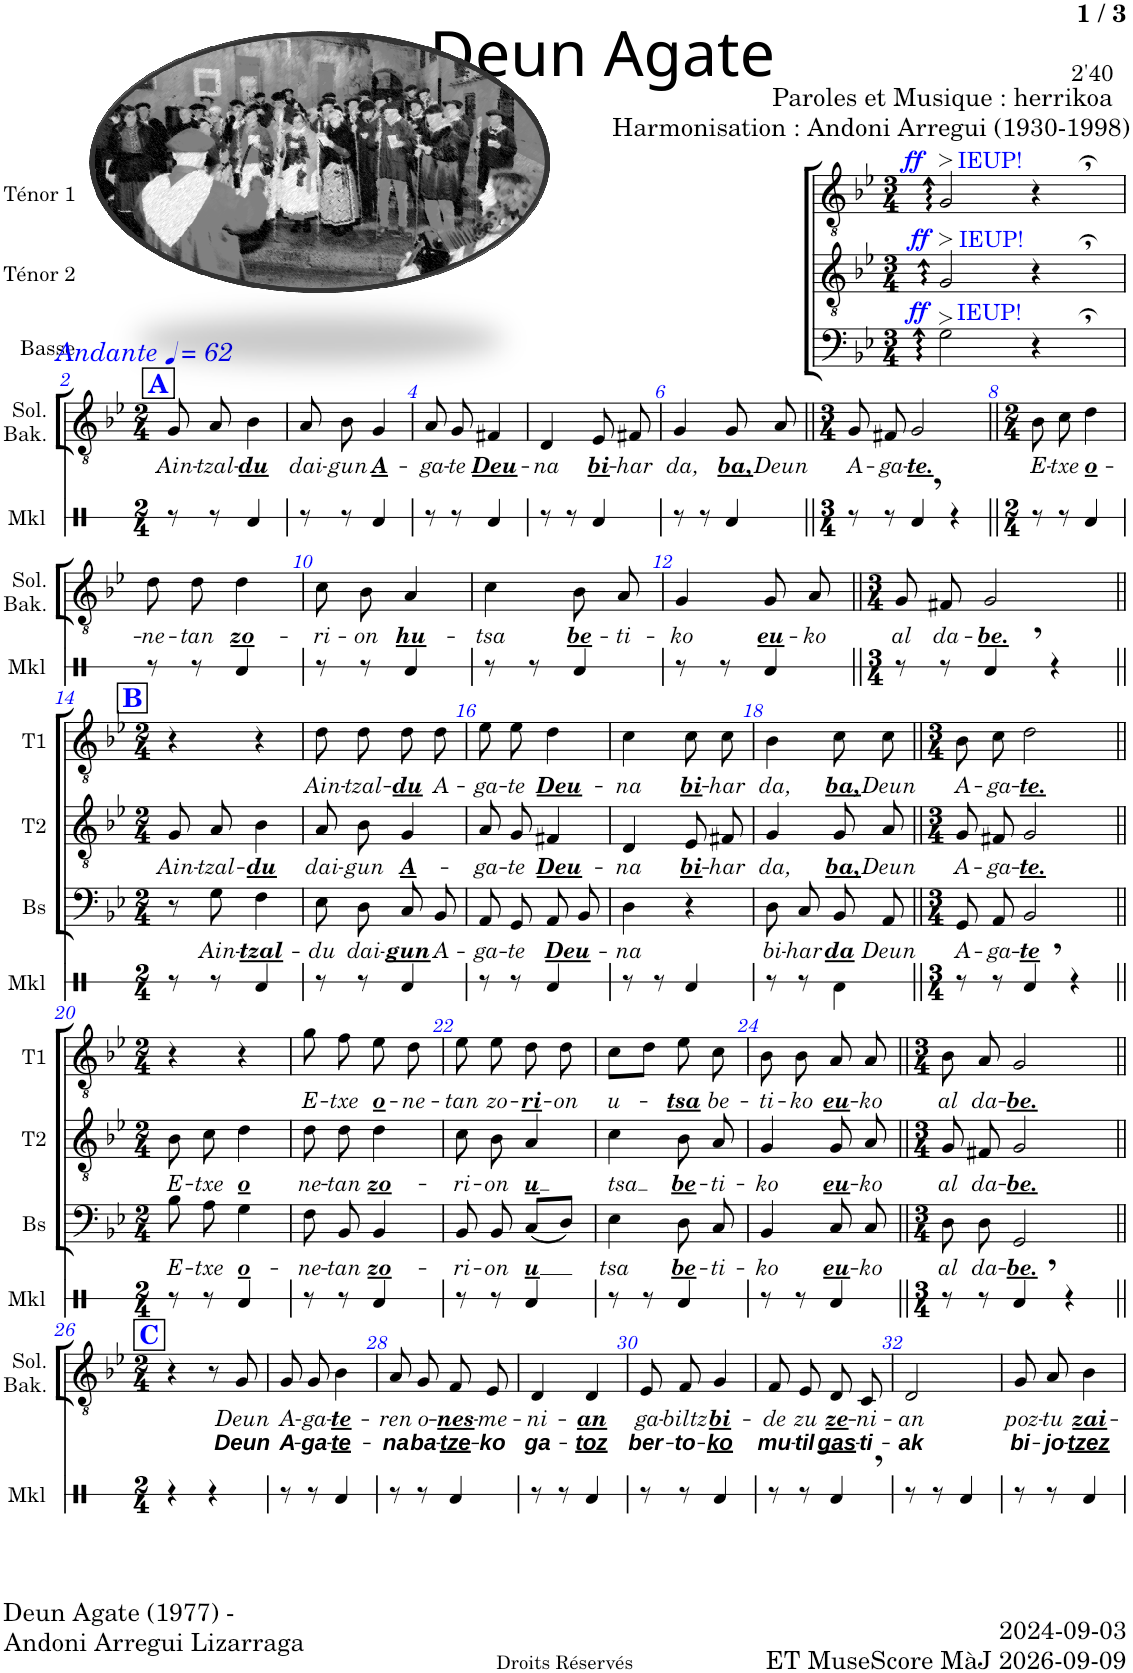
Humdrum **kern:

**kern	**text	**dynam	**kern	**text	**dynam	**kern	**text	**dynam	**kern	**text	**text
*part4	*part4	*part4	*part3	*part3	*part3	*part2	*part2	*part2	*part1	*part1	*part1
*staff4	*staff4	*staff4	*staff3	*staff3	*staff3	*staff2	*staff2	*staff2	*staff1	*staff1	*staff1
*I"Basse	*	*	*I"Ténor 2	*	*	*I"Ténor 1	*	*	*I"Soliste Bakarlari	*	*
*I'Bs	*	*	*I'T2	*	*	*I'T1	*	*	*I'Sol. Bak.	*	*
*clefF4	*	*	*clefGv2	*	*	*clefGv2	*	*	*clefGv2	*	*
*k[b-e-]	*	*	*k[b-e-]	*	*	*k[b-e-]	*	*	*k[b-e-]	*	*
*M3/4	*	*	*M3/4	*	*	*M3/4	*	*	*M3/4	*	*
=1	=1	=1	=1	=1	=1	=1	=1	=1	=1	=1	=1
!	!	!	!	!	!	!LO:TX:a:color=#0000FF:t=IEUP!	!	!	!	!	!
!	!	!	!LO:TX:a:color=#0000FF:t=IEUP!	!	!	!	!	!	!	!	!
!LO:TX:a:color=#0000FF:t=IEUP!	!	!	!	!	!	!	!	!	!	!	!
!	!	!LO:DY:a	!	!	!LO:DY:a	!	!	!LO:DY:a	!	!	!
2G>\	.	ff	2G>/	.	ff	2G>/	.	ff	2r	.	.
4r	.	.	4r	.	.	4r	.	.	4r	.	.
!!LO:LB:g=z
=2	=2	=2	=2	=2	=2	=2	=2	=2	=2	=2	=2
!!LO:REH:place=s1:a:B:cj:color=#0000FF:fs=14:t=A
*M2/4	*	*	*M2/4	*	*	*M2/4	*	*	*M2/4	*	*
*	*	*	*	*	*	*	*	*	*MM62	*	*
!	!	!	!	!	!	!	!	!	!LO:TX:a:i:t=Andante	!	!
!	!	!	!	!	!	!	!	!	!	!LO:LY:b	!
2r	.	.	2r	.	.	2r	.	.	8G/L	Ain-	.
!	!	!	!	!	!	!	!	!	!	!LO:LY:b	!
.	.	.	.	.	.	.	.	.	8A/J	-tzal-	.
!	!	!	!	!	!	!	!	!	!	!LO:LY:b	!
.	.	.	.	.	.	.	.	.	4B-\	-du	.
=3	=3	=3	=3	=3	=3	=3	=3	=3	=3	=3	=3
!	!	!	!	!	!	!	!	!	!	!LO:LY:b	!
2r	.	.	2r	.	.	2r	.	.	8A/L	dai-	.
!	!	!	!	!	!	!	!	!	!	!LO:LY:b	!
.	.	.	.	.	.	.	.	.	8B-/J	-gun	.
!	!	!	!	!	!	!	!	!	!	!LO:LY:b	!
.	.	.	.	.	.	.	.	.	4G/	A-	.
=4	=4	=4	=4	=4	=4	=4	=4	=4	=4	=4	=4
!	!	!	!	!	!	!	!	!	!	!LO:LY:b	!
2r	.	.	2r	.	.	2r	.	.	8A/L	-ga-	.
!	!	!	!	!	!	!	!	!	!	!LO:LY:b	!
.	.	.	.	.	.	.	.	.	8G/J	-te	.
!	!	!	!	!	!	!	!	!	!	!LO:LY:b	!
.	.	.	.	.	.	.	.	.	4F#X/	Deu-	.
=5	=5	=5	=5	=5	=5	=5	=5	=5	=5	=5	=5
!	!	!	!	!	!	!	!	!	!	!LO:LY:b	!
2r	.	.	2r	.	.	2r	.	.	4D/	-na	.
!	!	!	!	!	!	!	!	!	!	!LO:LY:b	!
.	.	.	.	.	.	.	.	.	8E-/L	bi-	.
!	!	!	!	!	!	!	!	!	!	!LO:LY:b	!
.	.	.	.	.	.	.	.	.	8F#X/J	-har	.
=6	=6	=6	=6	=6	=6	=6	=6	=6	=6	=6	=6
!	!	!	!	!	!	!	!	!	!	!LO:LY:b	!
2r	.	.	2r	.	.	2r	.	.	4G/	da,	.
!	!	!	!	!	!	!	!	!	!	!LO:LY:b	!
.	.	.	.	.	.	.	.	.	8G/L	ba,	.
!	!	!	!	!	!	!	!	!	!	!LO:LY:b	!
.	.	.	.	.	.	.	.	.	8A/J	Deun	.
=7||	=7||	=7||	=7||	=7||	=7||	=7||	=7||	=7||	=7||	=7||	=7||
*M3/4	*	*	*M3/4	*	*	*M3/4	*	*	*M3/4	*	*
!	!	!	!	!	!	!	!	!	!	!LO:LY:b	!
2.r	.	.	2.r	.	.	2.r	.	.	8G/L	A-	.
!	!	!	!	!	!	!	!	!	!	!LO:LY:b	!
.	.	.	.	.	.	.	.	.	8F#X/J	-ga-	.
!	!	!	!	!	!	!	!	!	!	!LO:LY:b	!
.	.	.	.	.	.	.	.	.	2G/	-te.	.
=8||	=8||	=8||	=8||	=8||	=8||	=8||	=8||	=8||	=8||	=8||	=8||
*M2/4	*	*	*M2/4	*	*	*M2/4	*	*	*M2/4	*	*
!	!	!	!	!	!	!	!	!	!	!LO:LY:b	!
2r	.	.	2r	.	.	2r	.	.	8B-\L	E-	.
!	!	!	!	!	!	!	!	!	!	!LO:LY:b	!
.	.	.	.	.	.	.	.	.	8c\J	-txe	.
!	!	!	!	!	!	!	!	!	!	!LO:LY:b	!
.	.	.	.	.	.	.	.	.	4d\	o-	.
!!LO:LB:g=z
=9	=9	=9	=9	=9	=9	=9	=9	=9	=9	=9	=9
!	!	!	!	!	!	!	!	!	!	!LO:LY:b	!
2r	.	.	2r	.	.	2r	.	.	8d\L	-ne-	.
!	!	!	!	!	!	!	!	!	!	!LO:LY:b	!
.	.	.	.	.	.	.	.	.	8d\J	-tan	.
!	!	!	!	!	!	!	!	!	!	!LO:LY:b	!
.	.	.	.	.	.	.	.	.	4d\	zo-	.
=10	=10	=10	=10	=10	=10	=10	=10	=10	=10	=10	=10
!	!	!	!	!	!	!	!	!	!	!LO:LY:b	!
2r	.	.	2r	.	.	2r	.	.	8c\L	-ri-	.
!	!	!	!	!	!	!	!	!	!	!LO:LY:b	!
.	.	.	.	.	.	.	.	.	8B-\J	-on	.
!	!	!	!	!	!	!	!	!	!	!LO:LY:b	!
.	.	.	.	.	.	.	.	.	4A/	hu-	.
=11	=11	=11	=11	=11	=11	=11	=11	=11	=11	=11	=11
!	!	!	!	!	!	!	!	!	!	!LO:LY:b	!
2r	.	.	2r	.	.	2r	.	.	4c\	-tsa	.
!	!	!	!	!	!	!	!	!	!	!LO:LY:b	!
.	.	.	.	.	.	.	.	.	8B-/L	be-	.
!	!	!	!	!	!	!	!	!	!	!LO:LY:b	!
.	.	.	.	.	.	.	.	.	8A/J	-ti-	.
=12	=12	=12	=12	=12	=12	=12	=12	=12	=12	=12	=12
!	!	!	!	!	!	!	!	!	!	!LO:LY:b	!
2r	.	.	2r	.	.	2r	.	.	4G/	-ko	.
!	!	!	!	!	!	!	!	!	!	!LO:LY:b	!
.	.	.	.	.	.	.	.	.	8G/L	eu-	.
!	!	!	!	!	!	!	!	!	!	!LO:LY:b	!
.	.	.	.	.	.	.	.	.	8A/J	-ko	.
=13||	=13||	=13||	=13||	=13||	=13||	=13||	=13||	=13||	=13||	=13||	=13||
*M3/4	*	*	*M3/4	*	*	*M3/4	*	*	*M3/4	*	*
!	!	!	!	!	!	!	!	!	!	!LO:LY:b	!
2.r	.	.	2.r	.	.	2.r	.	.	8G/L	al	.
!	!	!	!	!	!	!	!	!	!	!LO:LY:b	!
.	.	.	.	.	.	.	.	.	8F#X/J	da-	.
!	!	!	!	!	!	!	!	!	!	!LO:LY:b	!
.	.	.	.	.	.	.	.	.	2G/	-be.	.
!!LO:LB:g=z
!!LO:REH:place=s1:a:B:cj:color=#0000FF:fs=14:t=B
=14||	=14||	=14||	=14||	=14||	=14||	=14||	=14||	=14||	=14||	=14||	=14||
*M2/4	*	*	*M2/4	*	*	*M2/4	*	*	*M2/4	*	*
!	!	!	!	!LO:LY:b	!	!	!	!	!	!	!
8r	.	.	8G/L	Ain-	.	4r	.	.	2r	.	.
!	!LO:LY:b	!	!	!LO:LY:b	!	!	!	!	!	!	!
8G\	Ain-	.	8A/J	-tzal-	.	.	.	.	.	.	.
!	!LO:LY:b	!	!	!LO:LY:b	!	!	!	!	!	!	!
4F\	-tzal-	.	4B-\	-du	.	4r	.	.	.	.	.
=15	=15	=15	=15	=15	=15	=15	=15	=15	=15	=15	=15
!	!LO:LY:b	!	!	!LO:LY:b	!	!	!LO:LY:b	!	!	!	!
8E-\	-du	.	8A/L	dai-	.	8d\	Ain-	.	2r	.	.
!	!LO:LY:b	!	!	!LO:LY:b	!	!	!LO:LY:b	!	!	!	!
8D\	dai-	.	8B-/J	-gun	.	8d\	-tzal-	.	.	.	.
!	!LO:LY:b	!	!	!LO:LY:b	!	!	!LO:LY:b	!	!	!	!
8C/	-gun	.	4G/	A-	.	8d\	-du	.	.	.	.
!	!LO:LY:b	!	!	!	!	!	!LO:LY:b	!	!	!	!
8BB-/	A-	.	.	.	.	8d\	A-	.	.	.	.
=16	=16	=16	=16	=16	=16	=16	=16	=16	=16	=16	=16
!	!LO:LY:b	!	!	!LO:LY:b	!	!	!LO:LY:b	!	!	!	!
8AA/	-ga-	.	8A/L	-ga-	.	8e-\	-ga-	.	2r	.	.
!	!LO:LY:b	!	!	!LO:LY:b	!	!	!LO:LY:b	!	!	!	!
8GG/	-te	.	8G/J	-te	.	8e-\	-te	.	.	.	.
!	!LO:LY:b	!	!	!LO:LY:b	!	!	!LO:LY:b	!	!	!	!
8AA/	Deu-	.	4F#X/	Deu-	.	4d\	Deu-	.	.	.	.
8BB-/	.	.	.	.	.	.	.	.	.	.	.
=17	=17	=17	=17	=17	=17	=17	=17	=17	=17	=17	=17
!	!LO:LY:b	!	!	!LO:LY:b	!	!	!LO:LY:b	!	!	!	!
4D\	-na	.	4D/	-na	.	4c\	-na	.	2r	.	.
!	!	!	!	!LO:LY:b	!	!	!LO:LY:b	!	!	!	!
4r	.	.	8E-/L	bi-	.	8c\	bi-	.	.	.	.
!	!	!	!	!LO:LY:b	!	!	!LO:LY:b	!	!	!	!
.	.	.	8F#X/J	-har	.	8c\	-har	.	.	.	.
=18	=18	=18	=18	=18	=18	=18	=18	=18	=18	=18	=18
!	!LO:LY:b	!	!	!LO:LY:b	!	!	!LO:LY:b	!	!	!	!
8D\	bi-	.	4G/	da,	.	4B-\	da,	.	2r	.	.
!	!LO:LY:b	!	!	!	!	!	!	!	!	!	!
8C/	-har	.	.	.	.	.	.	.	.	.	.
!	!LO:LY:b	!	!	!LO:LY:b	!	!	!LO:LY:b	!	!	!	!
8BB-/	da	.	8G/L	ba,	.	8c\	ba,	.	.	.	.
!	!LO:LY:b	!	!	!LO:LY:b	!	!	!LO:LY:b	!	!	!	!
8AA/	Deun	.	8A/J	Deun	.	8c\	Deun	.	.	.	.
=19||	=19||	=19||	=19||	=19||	=19||	=19||	=19||	=19||	=19||	=19||	=19||
*M3/4	*	*	*M3/4	*	*	*M3/4	*	*	*M3/4	*	*
!	!LO:LY:b	!	!	!LO:LY:b	!	!	!LO:LY:b	!	!	!	!
8GG/	A-	.	8G/L	A-	.	8B-\	A-	.	2.r	.	.
!	!LO:LY:b	!	!	!LO:LY:b	!	!	!LO:LY:b	!	!	!	!
8AA/	-ga-	.	8F#X/J	-ga-	.	8c\	-ga-	.	.	.	.
!	!LO:LY:b	!	!	!LO:LY:b	!	!	!LO:LY:b	!	!	!	!
2BB-/	-te	.	2G/	-te.	.	2d\	-te.	.	.	.	.
!!LO:LB:g=z
=20||	=20||	=20||	=20||	=20||	=20||	=20||	=20||	=20||	=20||	=20||	=20||
*M2/4	*	*	*M2/4	*	*	*M2/4	*	*	*M2/4	*	*
!	!LO:LY:b	!	!	!LO:LY:b	!	!	!	!	!	!	!
8B-\	E-	.	8B-\L	E-	.	4r	.	.	2r	.	.
!	!LO:LY:b	!	!	!LO:LY:b	!	!	!	!	!	!	!
8A\	-txe	.	8c\J	-txe	.	.	.	.	.	.	.
!	!LO:LY:b	!	!	!LO:LY:b	!	!	!	!	!	!	!
4G\	o-	.	4d\	o	.	4r	.	.	.	.	.
=21	=21	=21	=21	=21	=21	=21	=21	=21	=21	=21	=21
!	!LO:LY:b	!	!	!LO:LY:b	!	!	!LO:LY:b	!	!	!	!
8F\	-ne-	.	8d\L	ne-	.	8g\	E-	.	2r	.	.
!	!LO:LY:b	!	!	!LO:LY:b	!	!	!LO:LY:b	!	!	!	!
8BB-/	-tan	.	8d\J	-tan	.	8f\	-txe	.	.	.	.
!	!LO:LY:b	!	!	!LO:LY:b	!	!	!LO:LY:b	!	!	!	!
4BB-/	zo-	.	4d\	zo-	.	8e-\	o-	.	.	.	.
!	!	!	!	!	!	!	!LO:LY:b	!	!	!	!
.	.	.	.	.	.	8d\	-ne-	.	.	.	.
=22	=22	=22	=22	=22	=22	=22	=22	=22	=22	=22	=22
!	!LO:LY:b	!	!	!LO:LY:b	!	!	!LO:LY:b	!	!	!	!
8BB-/	-ri-	.	8c\L	-ri-	.	8e-\	-tan	.	2r	.	.
!	!LO:LY:b	!	!	!LO:LY:b	!	!	!LO:LY:b	!	!	!	!
8BB-/	-on	.	8B-\J	-on	.	8e-\	zo-	.	.	.	.
!	!LO:LY:b	!	!	!LO:LY:b	!	!	!LO:LY:b	!	!	!	!
(8C/L	-u	.	4A/	-u	.	8d\	-ri-	.	.	.	.
!	!	!	!	!	!	!	!LO:LY:b	!	!	!	!
8D/J)	.	.	.	.	.	8d\	-on	.	.	.	.
=23	=23	=23	=23	=23	=23	=23	=23	=23	=23	=23	=23
!	!LO:LY:b	!	!	!LO:LY:b	!	!	!LO:LY:b	!	!	!	!
4E-\	tsa	.	4c\	tsa	.	8c\L	u-	.	2r	.	.
.	.	.	.	.	.	8d\J	.	.	.	.	.
!	!LO:LY:b	!	!	!LO:LY:b	!	!	!LO:LY:b	!	!	!	!
8D\	be-	.	8B-/L	be-	.	8e-\	-tsa	.	.	.	.
!	!LO:LY:b	!	!	!LO:LY:b	!	!	!LO:LY:b	!	!	!	!
8C/	-ti-	.	8A/J	-ti-	.	8c\	be-	.	.	.	.
=24	=24	=24	=24	=24	=24	=24	=24	=24	=24	=24	=24
!	!LO:LY:b	!	!	!LO:LY:b	!	!	!LO:LY:b	!	!	!	!
4BB-/	-ko	.	4G/	-ko	.	8B-\	-ti-	.	2r	.	.
!	!	!	!	!	!	!	!LO:LY:b	!	!	!	!
.	.	.	.	.	.	8B-\	-ko	.	.	.	.
!	!LO:LY:b	!	!	!LO:LY:b	!	!	!LO:LY:b	!	!	!	!
8C/	eu-	.	8G/L	eu-	.	8A/	eu-	.	.	.	.
!	!LO:LY:b	!	!	!LO:LY:b	!	!	!LO:LY:b	!	!	!	!
8C/	-ko	.	8A/J	-ko	.	8A/	-ko	.	.	.	.
=25||	=25||	=25||	=25||	=25||	=25||	=25||	=25||	=25||	=25||	=25||	=25||
*M3/4	*	*	*M3/4	*	*	*M3/4	*	*	*M3/4	*	*
!	!LO:LY:b	!	!	!LO:LY:b	!	!	!LO:LY:b	!	!	!	!
8D\	al	.	8G/L	al	.	8B-\	al	.	2.r	.	.
!	!LO:LY:b	!	!	!LO:LY:b	!	!	!LO:LY:b	!	!	!	!
8D\	da-	.	8F#X/J	da-	.	8A/	da-	.	.	.	.
!	!LO:LY:b	!	!	!LO:LY:b	!	!	!LO:LY:b	!	!	!	!
2GG/	-be.	.	2G/	-be.	.	2G/	-be.	.	.	.	.
!!LO:LB:g=z
!!LO:REH:place=s1:a:B:cj:color=#0000FF:fs=14:t=C
=26||	=26||	=26||	=26||	=26||	=26||	=26||	=26||	=26||	=26||	=26||	=26||
*M2/4	*	*	*M2/4	*	*	*M2/4	*	*	*M2/4	*	*
2r	.	.	2r	.	.	2r	.	.	4r	.	.
.	.	.	.	.	.	.	.	.	8r	.	.
!	!	!	!	!	!	!	!	!	!	!LO:LY:b	!LO:LY:b
.	.	.	.	.	.	.	.	.	8G/	Deun	Deun
=27	=27	=27	=27	=27	=27	=27	=27	=27	=27	=27	=27
!	!	!	!	!	!	!	!	!	!	!LO:LY:b	!LO:LY:b
2r	.	.	2r	.	.	2r	.	.	8G/L	A-	A-
!	!	!	!	!	!	!	!	!	!	!LO:LY:b	!LO:LY:b
.	.	.	.	.	.	.	.	.	8G/J	-ga-	-ga-
!	!	!	!	!	!	!	!	!	!	!LO:LY:b	!LO:LY:b
.	.	.	.	.	.	.	.	.	4B-\	-te-	-te-
=28	=28	=28	=28	=28	=28	=28	=28	=28	=28	=28	=28
!	!	!	!	!	!	!	!	!	!	!LO:LY:b	!LO:LY:b
2r	.	.	2r	.	.	2r	.	.	8A/L	-ren	-na
!	!	!	!	!	!	!	!	!	!	!LO:LY:b	!LO:LY:b
.	.	.	.	.	.	.	.	.	8G/J	o-	ba-
!	!	!	!	!	!	!	!	!	!	!LO:LY:b	!LO:LY:b
.	.	.	.	.	.	.	.	.	8F/L	-nes-	-tze-
!	!	!	!	!	!	!	!	!	!	!LO:LY:b	!LO:LY:b
.	.	.	.	.	.	.	.	.	8E-/J	-me-	-ko
=29	=29	=29	=29	=29	=29	=29	=29	=29	=29	=29	=29
!	!	!	!	!	!	!	!	!	!	!LO:LY:b	!LO:LY:b
2r	.	.	2r	.	.	2r	.	.	4D/	-ni-	ga-
!	!	!	!	!	!	!	!	!	!	!LO:LY:b	!LO:LY:b
.	.	.	.	.	.	.	.	.	4D/	-an	-toz
=30	=30	=30	=30	=30	=30	=30	=30	=30	=30	=30	=30
!	!	!	!	!	!	!	!	!	!	!LO:LY:b	!LO:LY:b
2r	.	.	2r	.	.	2r	.	.	8E-/L	ga-	ber-
!	!	!	!	!	!	!	!	!	!	!LO:LY:b	!LO:LY:b
.	.	.	.	.	.	.	.	.	8F/J	-biltz	-to-
!	!	!	!	!	!	!	!	!	!	!LO:LY:b	!LO:LY:b
.	.	.	.	.	.	.	.	.	4G/	bi-	-ko
=31	=31	=31	=31	=31	=31	=31	=31	=31	=31	=31	=31
!	!	!	!	!	!	!	!	!	!	!LO:LY:b	!LO:LY:b
2r	.	.	2r	.	.	2r	.	.	8F/L	-de	mu-
!	!	!	!	!	!	!	!	!	!	!LO:LY:b	!LO:LY:b
.	.	.	.	.	.	.	.	.	8E-/J	zu	-til
!	!	!	!	!	!	!	!	!	!	!LO:LY:b	!LO:LY:b
.	.	.	.	.	.	.	.	.	8D/L	ze-	gas-
!	!	!	!	!	!	!	!	!	!	!LO:LY:b	!LO:LY:b
.	.	.	.	.	.	.	.	.	8C/J	-ni-	-ti-
=32	=32	=32	=32	=32	=32	=32	=32	=32	=32	=32	=32
!	!	!	!	!	!	!	!	!	!	!LO:LY:b	!LO:LY:b
2r	.	.	2r	.	.	2r	.	.	2D/	-an	-ak
=33	=33	=33	=33	=33	=33	=33	=33	=33	=33	=33	=33
!	!	!	!	!	!	!	!	!	!	!LO:LY:b	!LO:LY:b
2r	.	.	2r	.	.	2r	.	.	8G/L	poz-	bi-
!	!	!	!	!	!	!	!	!	!	!LO:LY:b	!LO:LY:b
.	.	.	.	.	.	.	.	.	8A/J	-tu	-jo-
!	!	!	!	!	!	!	!	!	!	!LO:LY:b	!LO:LY:b
.	.	.	.	.	.	.	.	.	4B-\	zai-	-tzez
=	=	=	=	=	=	=	=	=	=	=	=
*-	*-	*-	*-	*-	*-	*-	*-	*-	*-	*-	*-
